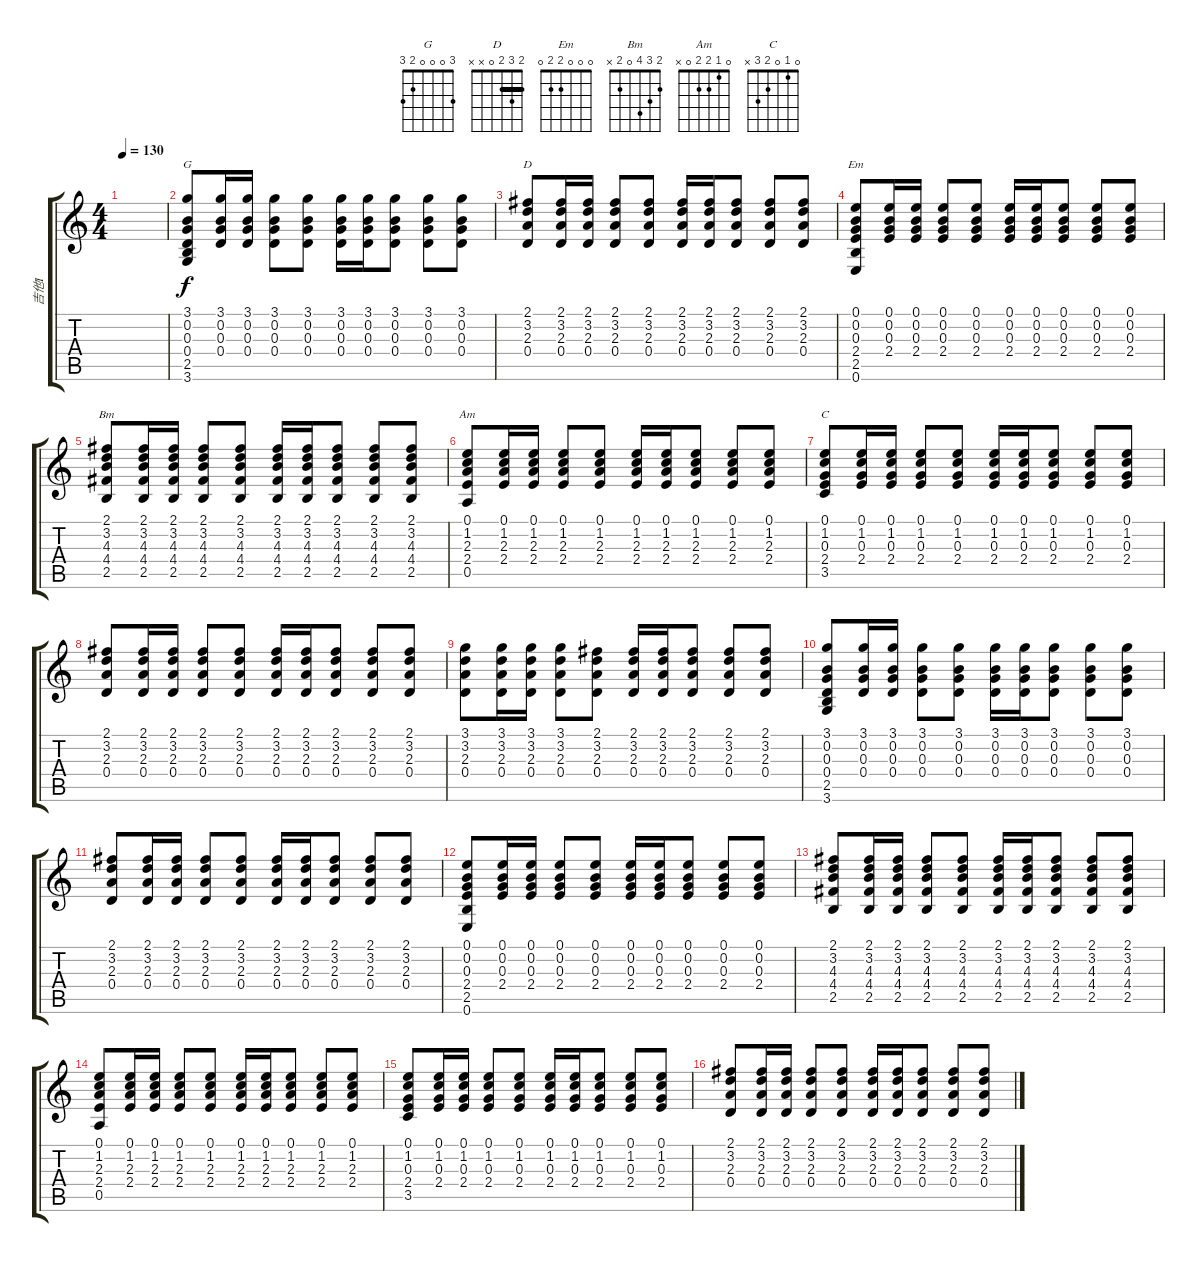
\track ("吉他I" "吉他I") {instrument acousticguitarnylon}
\staff {score tabs}
\tuning (E4 B3 G3 D3 A2 E2) {hide}
\chord ("G" 3 0 0 0 2 3)
\chord ("D" 2 3 2 0 x x) {barre 2}
\chord ("Em" 0 0 0 2 2 0)
\chord ("Bm" 2 3 4 0 2 x)
\chord ("Am" 0 1 2 2 0 x)
\chord ("C" 0 1 0 2 3 x)
\ts (4 4)
\tempo 130
\clef g2
\ks c
|
(3.1 0.2 0.3 0.4 2.5 3.6).8{ch "G"} (3.1 0.2 0.3 0.4).16 (3.1 0.2 0.3 0.4).16 (3.1 0.2 0.3 0.4).8 (3.1 0.2 0.3 0.4).8 (3.1 0.2 0.3 0.4).16 (3.1 0.2 0.3 0.4).16 (3.1 0.2 0.3 0.4).8 (3.1 0.2 0.3 0.4).8 (3.1 0.2 0.3 0.4).8 |
(2.1 3.2 2.3 0.4).8{ch "D"} (2.1 3.2 2.3 0.4).16 (2.1 3.2 2.3 0.4).16 (2.1 3.2 2.3 0.4).8 (2.1 3.2 2.3 0.4).8 (2.1 3.2 2.3 0.4).16 (2.1 3.2 2.3 0.4).16 (2.1 3.2 2.3 0.4).8 (2.1 3.2 2.3 0.4).8 (2.1 3.2 2.3 0.4).8 |
(0.1 0.2 0.3 2.4 2.5 0.6).8{ch "Em"} (0.1 0.2 0.3 2.4).16 (0.1 0.2 0.3 2.4).16 (0.1 0.2 0.3 2.4).8 (0.1 0.2 0.3 2.4).8 (0.1 0.2 0.3 2.4).16 (0.1 0.2 0.3 2.4).16 (0.1 0.2 0.3 2.4).8 (0.1 0.2 0.3 2.4).8 (0.1 0.2 0.3 2.4).8 |
(2.1 3.2 4.3 4.4 2.5).8{ch "Bm"} (2.1 3.2 4.3 4.4 2.5).16 (2.1 3.2 4.3 4.4 2.5).16 (2.1 3.2 4.3 4.4 2.5).8 (2.1 3.2 4.3 4.4 2.5).8 (2.1 3.2 4.3 4.4 2.5).16 (2.1 3.2 4.3 4.4 2.5).16 (2.1 3.2 4.3 4.4 2.5).8 (2.1 3.2 4.3 4.4 2.5).8 (2.1 3.2 4.3 4.4 2.5).8 |
(0.1 1.2 2.3 2.4 0.5).8{ch "Am"} (0.1 1.2 2.3 2.4).16 (0.1 1.2 2.3 2.4).16 (0.1 1.2 2.3 2.4).8 (0.1 1.2 2.3 2.4).8 (0.1 1.2 2.3 2.4).16 (0.1 1.2 2.3 2.4).16 (0.1 1.2 2.3 2.4).8 (0.1 1.2 2.3 2.4).8 (0.1 1.2 2.3 2.4).8 |
(0.1 1.2 0.3 2.4 3.5).8{ch "C"} (0.1 1.2 0.3 2.4).16 (0.1 1.2 0.3 2.4).16 (0.1 1.2 0.3 2.4).8 (0.1 1.2 0.3 2.4).8 (0.1 1.2 0.3 2.4).16 (0.1 1.2 0.3 2.4).16 (0.1 1.2 0.3 2.4).8 (0.1 1.2 0.3 2.4).8 (0.1 1.2 0.3 2.4).8 |
(2.1 3.2 2.3 0.4).8 (2.1 3.2 2.3 0.4).16 (2.1 3.2 2.3 0.4).16 (2.1 3.2 2.3 0.4).8 (2.1 3.2 2.3 0.4).8 (2.1 3.2 2.3 0.4).16 (2.1 3.2 2.3 0.4).16 (2.1 3.2 2.3 0.4).8 (2.1 3.2 2.3 0.4).8 (2.1 3.2 2.3 0.4).8 |
(3.1 3.2 2.3 0.4).8 (3.1 3.2 2.3 0.4).16 (3.1 3.2 2.3 0.4).16 (3.1 3.2 2.3 0.4).8 (2.1 3.2 2.3 0.4).8 (2.1 3.2 2.3 0.4).16 (2.1 3.2 2.3 0.4).16 (2.1 3.2 2.3 0.4).8 (2.1 3.2 2.3 0.4).8 (2.1 3.2 2.3 0.4).8 |
(3.1 0.2 0.3 0.4 2.5 3.6).8 (3.1 0.2 0.3 0.4).16 (3.1 0.2 0.3 0.4).16 (3.1 0.2 0.3 0.4).8 (3.1 0.2 0.3 0.4).8 (3.1 0.2 0.3 0.4).16 (3.1 0.2 0.3 0.4).16 (3.1 0.2 0.3 0.4).8 (3.1 0.2 0.3 0.4).8 (3.1 0.2 0.3 0.4).8 |
(2.1 3.2 2.3 0.4).8 (2.1 3.2 2.3 0.4).16 (2.1 3.2 2.3 0.4).16 (2.1 3.2 2.3 0.4).8 (2.1 3.2 2.3 0.4).8 (2.1 3.2 2.3 0.4).16 (2.1 3.2 2.3 0.4).16 (2.1 3.2 2.3 0.4).8 (2.1 3.2 2.3 0.4).8 (2.1 3.2 2.3 0.4).8 |
(0.1 0.2 0.3 2.4 2.5 0.6).8 (0.1 0.2 0.3 2.4).16 (0.1 0.2 0.3 2.4).16 (0.1 0.2 0.3 2.4).8 (0.1 0.2 0.3 2.4).8 (0.1 0.2 0.3 2.4).16 (0.1 0.2 0.3 2.4).16 (0.1 0.2 0.3 2.4).8 (0.1 0.2 0.3 2.4).8 (0.1 0.2 0.3 2.4).8 |
(2.1 3.2 4.3 4.4 2.5).8 (2.1 3.2 4.3 4.4 2.5).16 (2.1 3.2 4.3 4.4 2.5).16 (2.1 3.2 4.3 4.4 2.5).8 (2.1 3.2 4.3 4.4 2.5).8 (2.1 3.2 4.3 4.4 2.5).16 (2.1 3.2 4.3 4.4 2.5).16 (2.1 3.2 4.3 4.4 2.5).8 (2.1 3.2 4.3 4.4 2.5).8 (2.1 3.2 4.3 4.4 2.5).8 |
(0.1 1.2 2.3 2.4 0.5).8 (0.1 1.2 2.3 2.4).16 (0.1 1.2 2.3 2.4).16 (0.1 1.2 2.3 2.4).8 (0.1 1.2 2.3 2.4).8 (0.1 1.2 2.3 2.4).16 (0.1 1.2 2.3 2.4).16 (0.1 1.2 2.3 2.4).8 (0.1 1.2 2.3 2.4).8 (0.1 1.2 2.3 2.4).8 |
(0.1 1.2 0.3 2.4 3.5).8 (0.1 1.2 0.3 2.4).16 (0.1 1.2 0.3 2.4).16 (0.1 1.2 0.3 2.4).8 (0.1 1.2 0.3 2.4).8 (0.1 1.2 0.3 2.4).16 (0.1 1.2 0.3 2.4).16 (0.1 1.2 0.3 2.4).8 (0.1 1.2 0.3 2.4).8 (0.1 1.2 0.3 2.4).8 |
(2.1 3.2 2.3 0.4).8 (2.1 3.2 2.3 0.4).16 (2.1 3.2 2.3 0.4).16 (2.1 3.2 2.3 0.4).8 (2.1 3.2 2.3 0.4).8 (2.1 3.2 2.3 0.4).16 (2.1 3.2 2.3 0.4).16 (2.1 3.2 2.3 0.4).8 (2.1 3.2 2.3 0.4).8 (2.1 3.2 2.3 0.4).8
